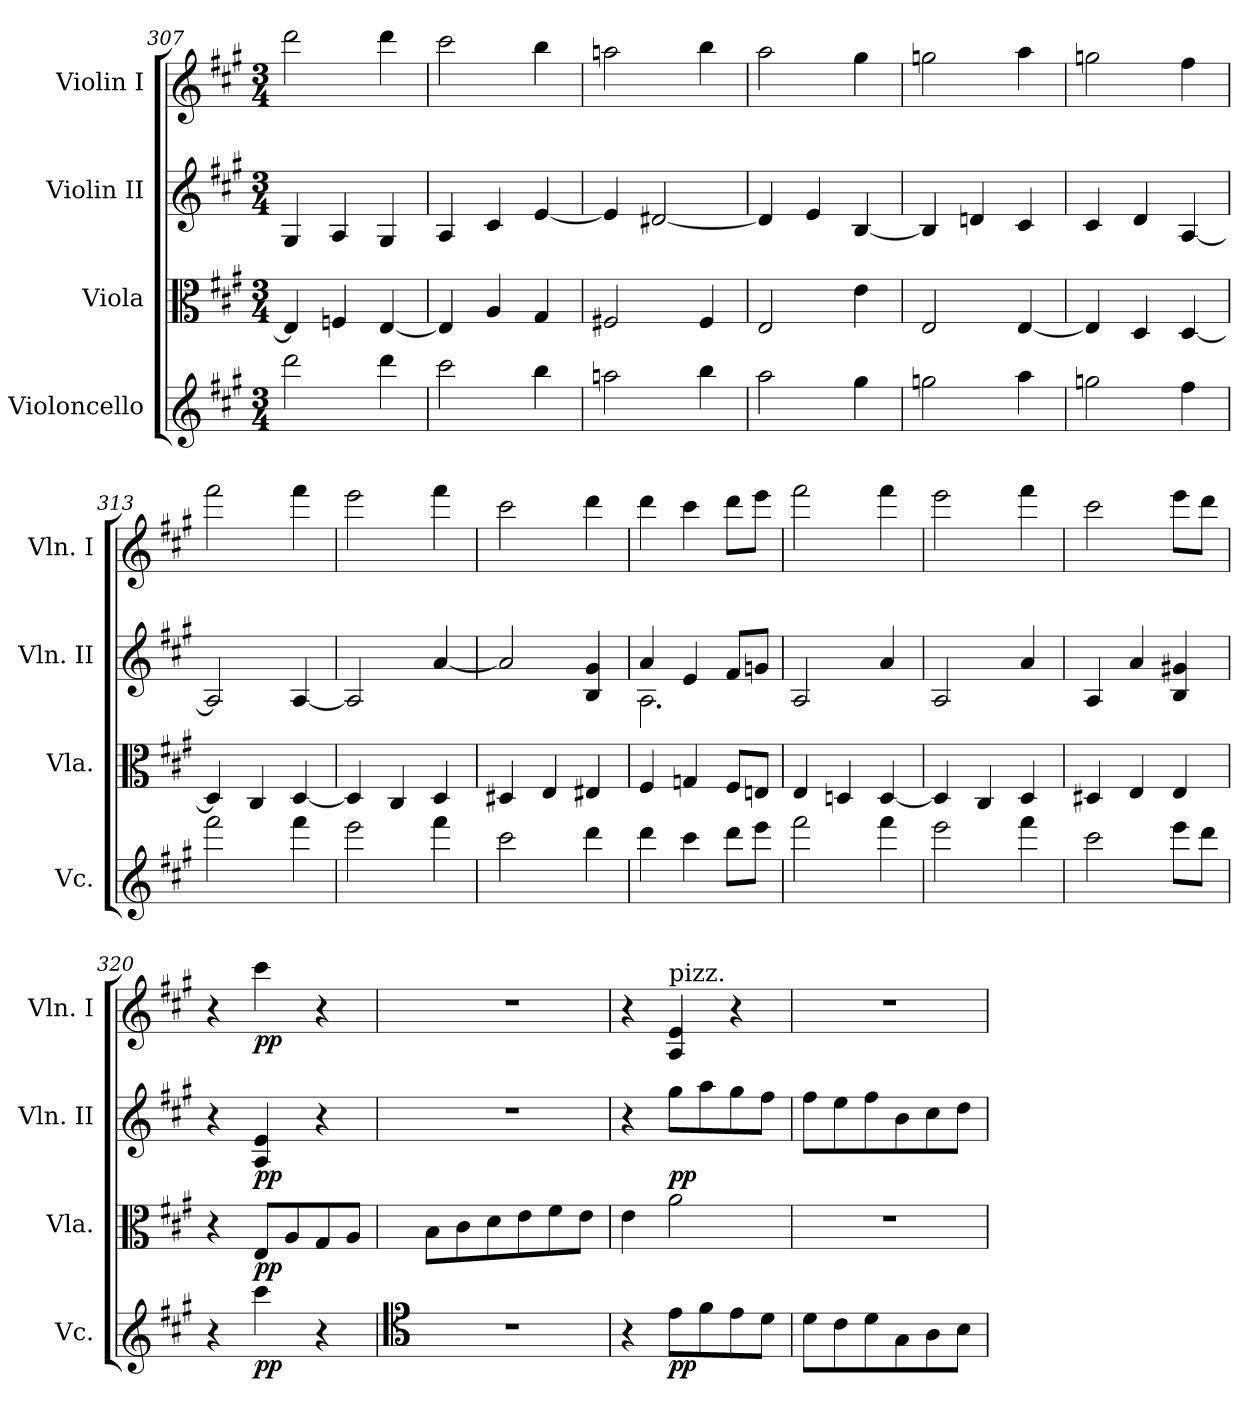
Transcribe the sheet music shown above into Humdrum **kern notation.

**kern	**dynam	**kern	**dynam	**kern	**dynam	**kern	**dynam
*part4	*part4	*part3	*part3	*part2	*part2	*part1	*part1
*staff4	*staff4	*staff3	*staff3	*staff2	*staff2	*staff1	*staff1
*I"Violoncello	*	*I"Viola	*	*I"Violin II	*	*I"Violin I	*
*I'Vc.	*	*I'Vla.	*	*I'Vln. II	*	*I'Vln. I	*
*clefG2	*	*clefC3	*	*clefG2	*	*clefG2	*
*k[f#c#g#]	*	*k[f#c#g#]	*	*k[f#c#g#]	*	*k[f#c#g#]	*
*M3/4	*	*M3/4	*	*M3/4	*	*M3/4	*
=307	=307	=307	=307	=307	=307	=307	=307
2ddd\	.	4E/]	.	4G#/	.	2ddd\	.
.	.	4Fn/	.	4A/	.	.	.
4ddd\	.	[4E/	.	4G#/	.	4ddd\	.
=308	=308	=308	=308	=308	=308	=308	=308
2ccc#\	.	4E/]	.	4A/	.	2ccc#\	.
.	.	4A/	.	4c#/	.	.	.
4bb\	.	4G#/	.	[4e/	.	4bb\	.
=309	=309	=309	=309	=309	=309	=309	=309
2aan\	.	2F#X/	.	4e/]	.	2aan\	.
.	.	.	.	[2d#X/	.	.	.
4bb\	.	4F#/	.	.	.	4bb\	.
=310	=310	=310	=310	=310	=310	=310	=310
2aa\	.	2E/	.	4d#/]	.	2aa\	.
.	.	.	.	4e/	.	.	.
4gg#\	.	4e\	.	[4B/	.	4gg#\	.
=311	=311	=311	=311	=311	=311	=311	=311
2ggn\	.	2E/	.	4B/]	.	2ggn\	.
.	.	.	.	4dn/	.	.	.
4aa\	.	[4E/	.	4c#/	.	4aa\	.
=312	=312	=312	=312	=312	=312	=312	=312
2ggn\	.	4E/]	.	4c#/	.	2ggn\	.
.	.	4D/	.	4d/	.	.	.
4ff#\	.	[4D/	.	[4A/	.	4ff#\	.
=313	=313	=313	=313	=313	=313	=313	=313
2fff#\	.	4D/]	.	2A/]	.	2fff#\	.
.	.	4C#/	.	.	.	.	.
4fff#\	.	[4D/	.	[4A/	.	4fff#\	.
=314	=314	=314	=314	=314	=314	=314	=314
2eee\	.	4D/]	.	2A/]	.	2eee\	.
.	.	4C#/	.	.	.	.	.
4fff#\	.	4D/	.	[4a/	.	4fff#\	.
=315	=315	=315	=315	=315	=315	=315	=315
2ccc#\	.	4D#X/	.	2a/]	.	2ccc#\	.
.	.	4E/	.	.	.	.	.
4ddd\	.	4E#X/	.	4B/ 4g#/	.	4ddd\	.
=316	=316	=316	=316	=316	=316	=316	=316
*	*	*	*	*^	*	*	*
4ddd\	.	4F#/	.	4a/	2.A\	.	4ddd\	.
4ccc#\	.	4Gn/	.	4e/	.	.	4ccc#\	.
8ddd\L	.	8F#/L	.	8f#/L	.	.	8ddd\L	.
8eee\J	.	8En/J	.	8gn/J	.	.	8eee\J	.
*	*	*	*	*v	*v	*	*	*
=317	=317	=317	=317	=317	=317	=317	=317
2fff#\	.	4E/	.	2A/	.	2fff#\	.
.	.	4Dn/	.	.	.	.	.
4fff#\	.	[4D/	.	4a/	.	4fff#\	.
=318	=318	=318	=318	=318	=318	=318	=318
2eee\	.	4D/]	.	2A/	.	2eee\	.
.	.	4C#/	.	.	.	.	.
4fff#\	.	4D/	.	4a/	.	4fff#\	.
=319	=319	=319	=319	=319	=319	=319	=319
2ccc#\	.	4D#X/	.	4A/	.	2ccc#\	.
.	.	4E/	.	4a/	.	.	.
8eee\L	.	4E/	.	4B/ 4g#X/	.	8eee\L	.
8ddd\J	.	.	.	.	.	8ddd\J	.
=320	=320	=320	=320	=320	=320	=320	=320
4r	.	4r	.	4r	.	4r	.
!	!LO:DY:b	!	!LO:DY:b	!	!LO:DY:b	!	!LO:DY:b
4ccc#\	pp	8E/L	pp	4A/ 4e/	pp	4ccc#\	pp
.	.	8A/	.	.	.	.	.
4r	.	8G#/	.	4r	.	4r	.
.	.	8A/J	.	.	.	.	.
=321	=321	=321	=321	=321	=321	=321	=321
*clefC4	*	*	*	*	*	*	*
2.r	.	8B\L	.	2.r	.	2.r	.
.	.	8c#\	.	.	.	.	.
.	.	8d\	.	.	.	.	.
.	.	8e\	.	.	.	.	.
.	.	8f#\	.	.	.	.	.
.	.	8e\J	.	.	.	.	.
=322	=322	=322	=322	=322	=322	=322	=322
4r	.	4e\	.	4r	.	4r	.
!	!	!	!	!	!	!LO:TX:a:t=pizz.	!
!	!LO:DY:b	!	!	!	!LO:DY:b	!	!
8e\L	pp	2a\	.	8gg#\L	pp	4A/ 4e/	.
8f#\	.	.	.	8aa\	.	.	.
8e\	.	.	.	8gg#\	.	4r	.
8d\J	.	.	.	8ff#\J	.	.	.
=323	=323	=323	=323	=323	=323	=323	=323
8d\L	.	2.r	.	8ff#\L	.	2.r	.
8c#\	.	.	.	8ee\	.	.	.
8d\	.	.	.	8ff#\	.	.	.
8G#\	.	.	.	8b\	.	.	.
8A\	.	.	.	8cc#\	.	.	.
8B\J	.	.	.	8dd\J	.	.	.
=	=	=	=	=	=	=	=
*-	*-	*-	*-	*-	*-	*-	*-
